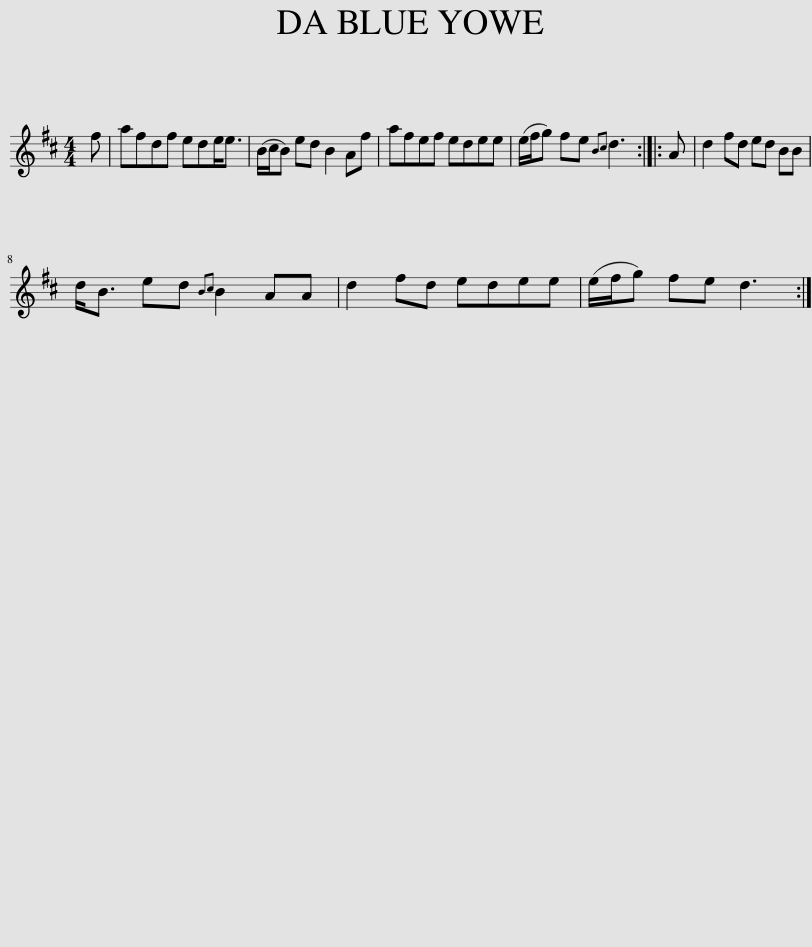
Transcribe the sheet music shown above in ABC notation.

X:1
L:1/8
M:4/4
I:linebreak $
K:D
V:1 treble
V:1
 f | afdf ede<e | (B/c/B) ed B2 Af | afef edee | (e/f/g) fe{Bc} d3 :: %5
 A | d2 fd ed BB |$ d<B ed{Bc} B2 AA | d2 fd edee | (e/f/g) fe d3 :| %10
